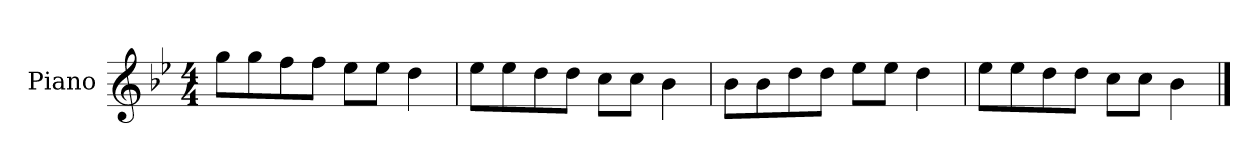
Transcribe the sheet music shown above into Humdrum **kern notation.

**kern
*part1
*staff1
*I"Piano
*I'P-no
*clefG2
*k[b-e-]
*M4/4
*MM90
=1
8gg\L
8gg\
8ff\
8ff\J
8ee-\L
8ee-\J
4dd\
=2
8ee-\L
8ee-\
8dd\
8dd\J
8cc\L
8cc\J
4b-\
=3
8b-\L
8b-\
8dd\
8dd\J
8ee-\L
8ee-\J
4dd\
=4
8ee-\L
8ee-\
8dd\
8dd\J
8cc\L
8cc\J
4b-\
==
*-
